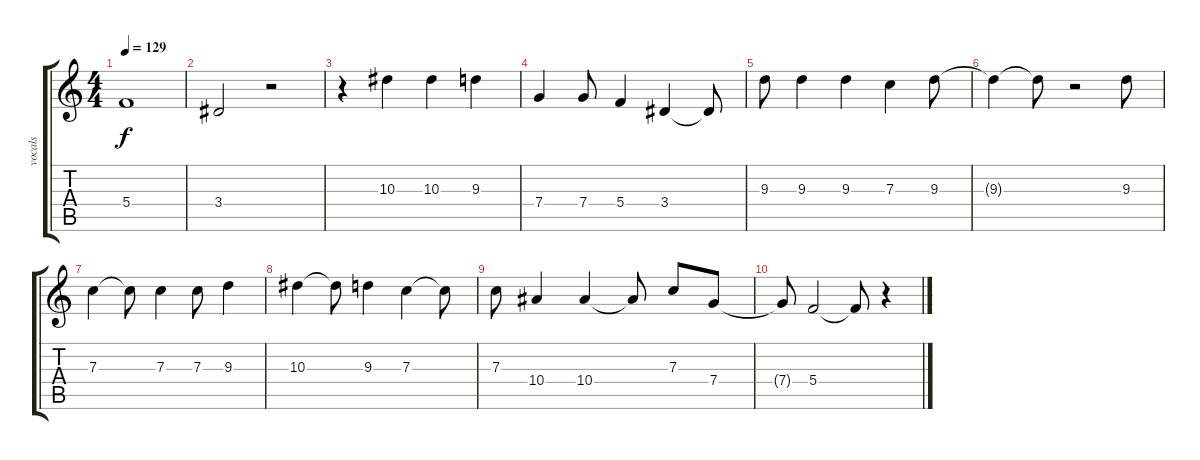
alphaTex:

\track ("vocals" "vocals") {instrument distortionguitar}
\staff {score tabs}
\tuning (D4 A3 F3 C3 G2 D2) {hide}
\ts (4 4)
\tempo 129
\clef g2
\ks c
5.4{t}.1{dy f} |
3.4.2 r.2 |
r.4 10.3.4 10.3.4 9.3.4 |
7.4.4 7.4.8 5.4.4 3.4.4 3.4{t}.8 |
9.3.8 9.3.4 9.3.4 7.3.4 9.3.8 |
9.3{t}.4 9.3{t}.8 r.2 9.3.8 |
7.3.4 7.3{t}.8 7.3.4 7.3.8 9.3.4 |
10.3.4 10.3{t}.8 9.3.4 7.3.4 7.3{t}.8 |
7.3.8 10.4.4 10.4.4 10.4{t}.8 7.3.8 7.4.8 |
7.4{t}.8 5.4.2 5.4{t}.8 r.4
